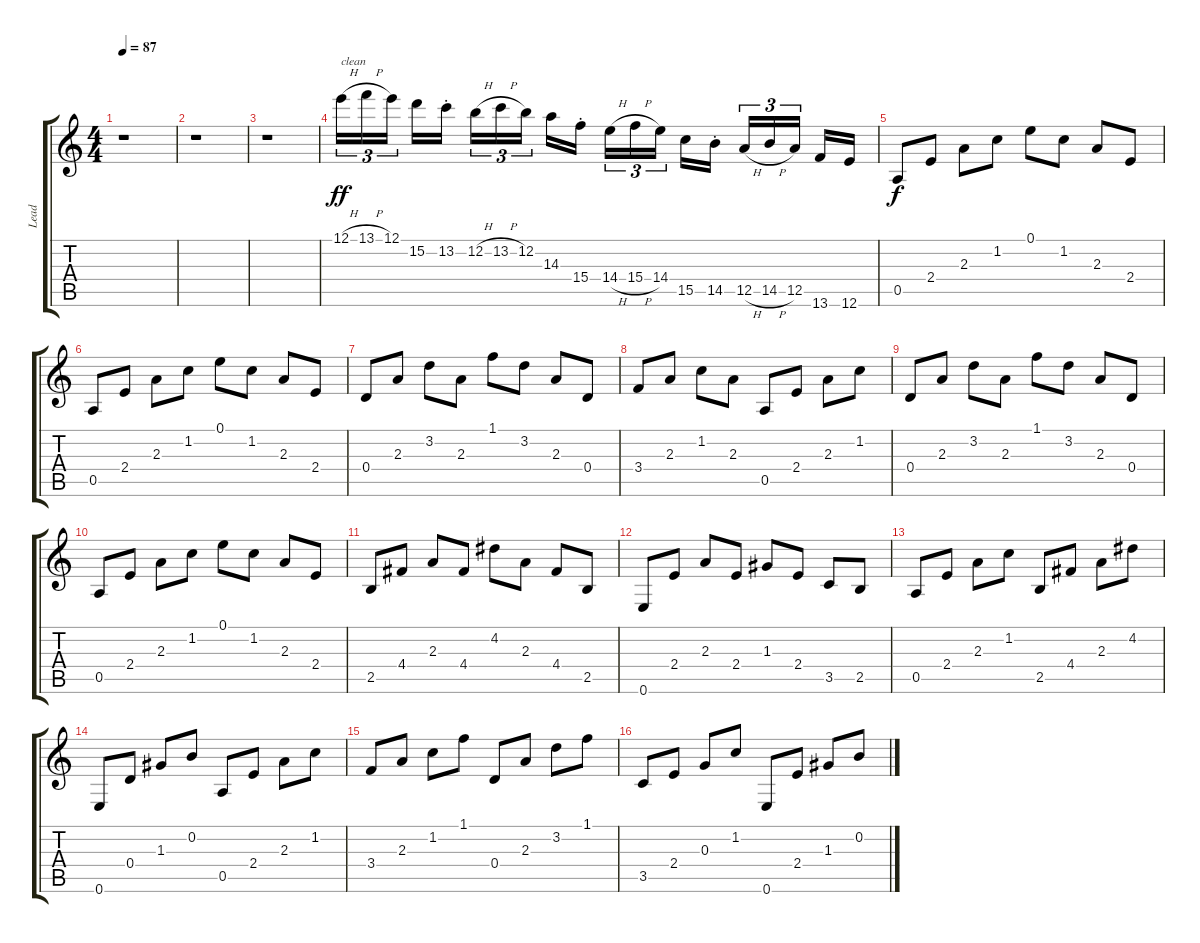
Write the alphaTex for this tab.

\track ("Lead" "Lead") {instrument electricguitarclean}
\staff {score tabs}
\tuning (E4 B3 G3 D3 A2 E2) {hide}
\ts (4 4)
\tempo 87
\clef g2
\ks c
r.1{dy ff instrument electricguitarclean} |
r.1 |
r.1 |
12.1{h}.16{tu (3 2) txt "clean"} 13.1{h}.16{tu (3 2)} 12.1.16{tu (3 2)} 15.2.16 13.2{st}.16 12.2{h}.16{tu (3 2)} 13.2{h}.16{tu (3 2)} 12.2.16{tu (3 2)} 14.3.16 15.4{st}.16 14.4{h}.16{tu (3 2)} 15.4{h}.16{tu (3 2)} 14.4.16{tu (3 2)} 15.5.16 14.5{st}.16 12.5{h}.16{tu (3 2)} 14.5{h}.16{tu (3 2)} 12.5.16{tu (3 2)} 13.6.16 12.6.16 |
0.5.8{dy f} 2.4.8 2.3.8 1.2.8 0.1.8 1.2.8 2.3.8 2.4.8 |
0.5.8 2.4.8 2.3.8 1.2.8 0.1.8 1.2.8 2.3.8 2.4.8 |
0.4.8 2.3.8 3.2.8 2.3.8 1.1.8 3.2.8 2.3.8 0.4.8 |
3.4.8 2.3.8 1.2.8 2.3.8 0.5.8 2.4.8 2.3.8 1.2.8 |
0.4.8 2.3.8 3.2.8 2.3.8 1.1.8 3.2.8 2.3.8 0.4.8 |
0.5.8 2.4.8 2.3.8 1.2.8 0.1.8 1.2.8 2.3.8 2.4.8 |
2.5.8 4.4.8 2.3.8 4.4.8 4.2.8 2.3.8 4.4.8 2.5.8 |
0.6.8 2.4.8 2.3.8 2.4.8 1.3.8 2.4.8 3.5.8 2.5.8 |
0.5.8 2.4.8 2.3.8 1.2.8 2.5.8 4.4.8 2.3.8 4.2.8 |
0.6.8 0.4.8 1.3.8 0.2.8 0.5.8 2.4.8 2.3.8 1.2.8 |
3.4.8 2.3.8 1.2.8 1.1.8 0.4.8 2.3.8 3.2.8 1.1.8 |
3.5.8 2.4.8 0.3.8 1.2.8 0.6.8 2.4.8 1.3.8 0.2.8
